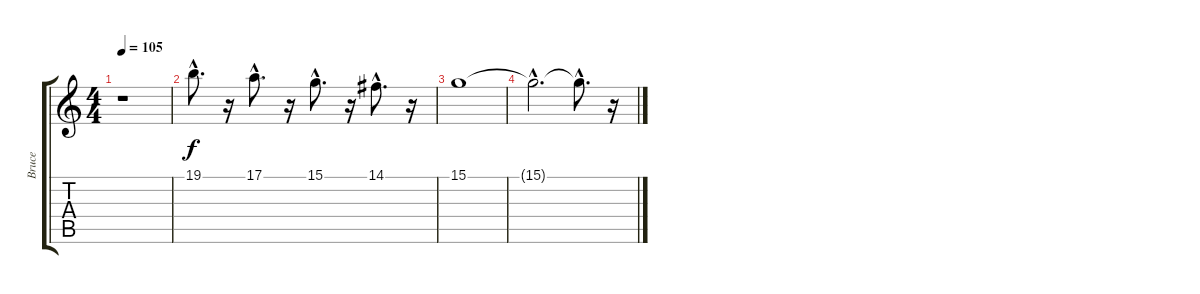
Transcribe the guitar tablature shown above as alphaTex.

\track ("Bruce" "Bruce") {instrument voiceoohs}
\staff {score tabs}
\tuning (E4 B3 G3 D3 A2 E2) {hide}
\ts (4 4)
\tempo 105
\clef g2
\ks c
r.1{dy f} |
19.1{hac}.8{d} r.16 17.1{hac}.8{d} r.16 15.1{hac}.8{d} r.16 14.1{hac}.8{d} r.16 |
15.1.1 |
15.1{hac t}.2{d} 15.1{hac t}.8{d} r.16
